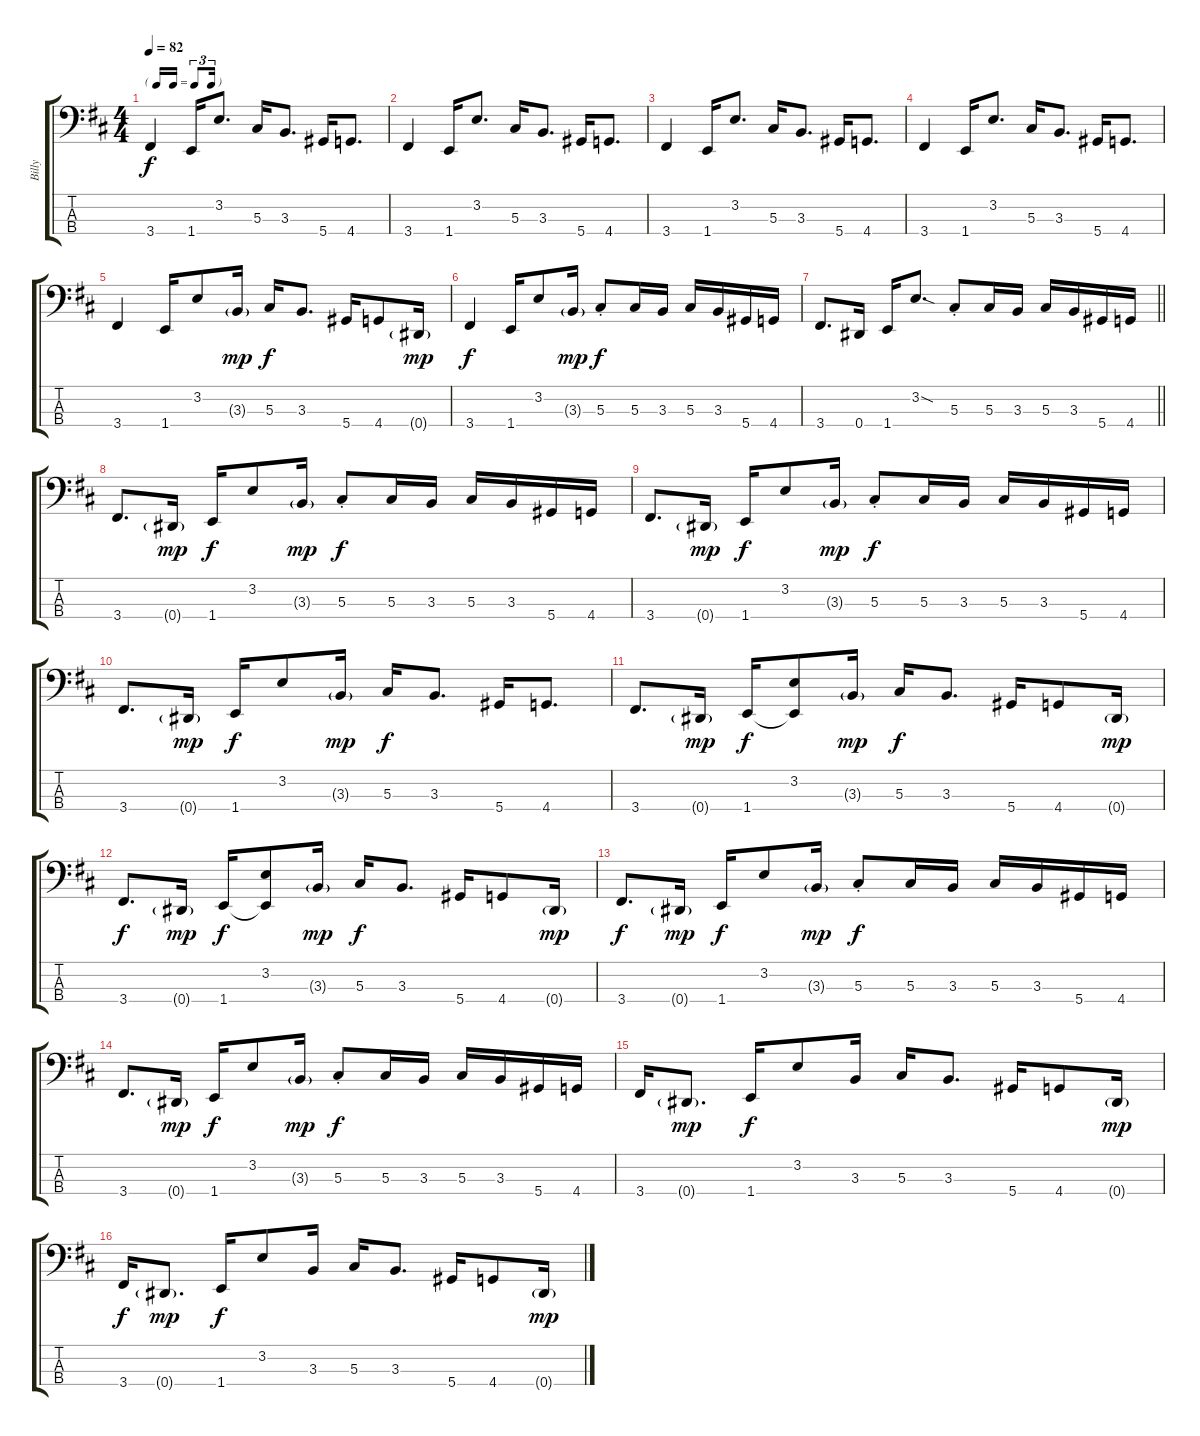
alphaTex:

\track ("Billy" "Billy") {instrument electricbassfinger}
\staff {score tabs}
\tuning (Gb2 Db2 Ab1 Eb1) {hide}
\ts (4 4)
\tf triplet16th
\tempo 82
\clef f4
\ks d
3.4.4{dy f} 1.4.16 3.2.8{d} 5.3.16 3.3.8{d} 5.4.16 4.4.8{d} |
3.4.4 1.4.16 3.2.8{d} 5.3.16 3.3.8{d} 5.4.16 4.4.8{d} |
3.4.4 1.4.16 3.2.8{d} 5.3.16 3.3.8{d} 5.4.16 4.4.8{d} |
3.4.4 1.4.16 3.2.8{d} 5.3.16 3.3.8{d} 5.4.16 4.4.8{d} |
3.4.4 1.4.16 3.2.8 3.3{g}.16{dy mp} 5.3.16{dy f} 3.3.8{d} 5.4.16 4.4.8 0.4{g}.16{dy mp} |
3.4.4{dy f} 1.4.16 3.2.8 3.3{g}.16{dy mp} 5.3{st}.8{dy f} 5.3.16 3.3.16 5.3.16 3.3.16 5.4.16 4.4.16 |
\barLineRight lightlight
3.4.8{d} 0.4.16 1.4.16 3.2{sod}.8{d} 5.3{st}.8 5.3.16 3.3.16 5.3.16 3.3.16 5.4.16 4.4.16 |
3.4.8{d} 0.4{g}.16{dy mp} 1.4.16{dy f} 3.2.8 3.3{g}.16{dy mp} 5.3{st}.8{dy f} 5.3.16 3.3.16 5.3.16 3.3.16 5.4.16 4.4.16 |
3.4.8{d} 0.4{g}.16{dy mp} 1.4.16{dy f} 3.2.8 3.3{g}.16{dy mp} 5.3{st}.8{dy f} 5.3.16 3.3.16 5.3.16 3.3.16 5.4.16 4.4.16 |
3.4.8{d} 0.4{g}.16{dy mp} 1.4.16{dy f} 3.2.8 3.3{g}.16{dy mp} 5.3.16{dy f} 3.3.8{d} 5.4.16 4.4.8{d} |
3.4.8{d} 0.4{g}.16{dy mp} 1.4.16{dy f} (3.2 1.4{t}).8 3.3{g}.16{dy mp} 5.3.16{dy f} 3.3.8{d} 5.4.16 4.4.8 0.4{g}.16{dy mp} |
3.4.8{d dy f} 0.4{g}.16{dy mp} 1.4.16{dy f} (3.2 1.4{t}).8 3.3{g}.16{dy mp} 5.3.16{dy f} 3.3.8{d} 5.4.16 4.4.8 0.4{g}.16{dy mp} |
3.4.8{d dy f} 0.4{g}.16{dy mp} 1.4.16{dy f} 3.2.8 3.3{g}.16{dy mp} 5.3{st}.8{dy f} 5.3.16 3.3.16 5.3.16 3.3.16 5.4.16 4.4.16 |
3.4.8{d} 0.4{g}.16{dy mp} 1.4.16{dy f} 3.2.8 3.3{g}.16{dy mp} 5.3{st}.8{dy f} 5.3.16 3.3.16 5.3.16 3.3.16 5.4.16 4.4.16 |
3.4.16 0.4{g}.8{d dy mp} 1.4.16{dy f} 3.2.8 3.3.16 5.3.16 3.3.8{d} 5.4.16 4.4.8 0.4{g}.16{dy mp} |
3.4.16{dy f} 0.4{g}.8{d dy mp} 1.4.16{dy f} 3.2.8 3.3.16 5.3.16 3.3.8{d} 5.4.16 4.4.8 0.4{g}.16{dy mp}
